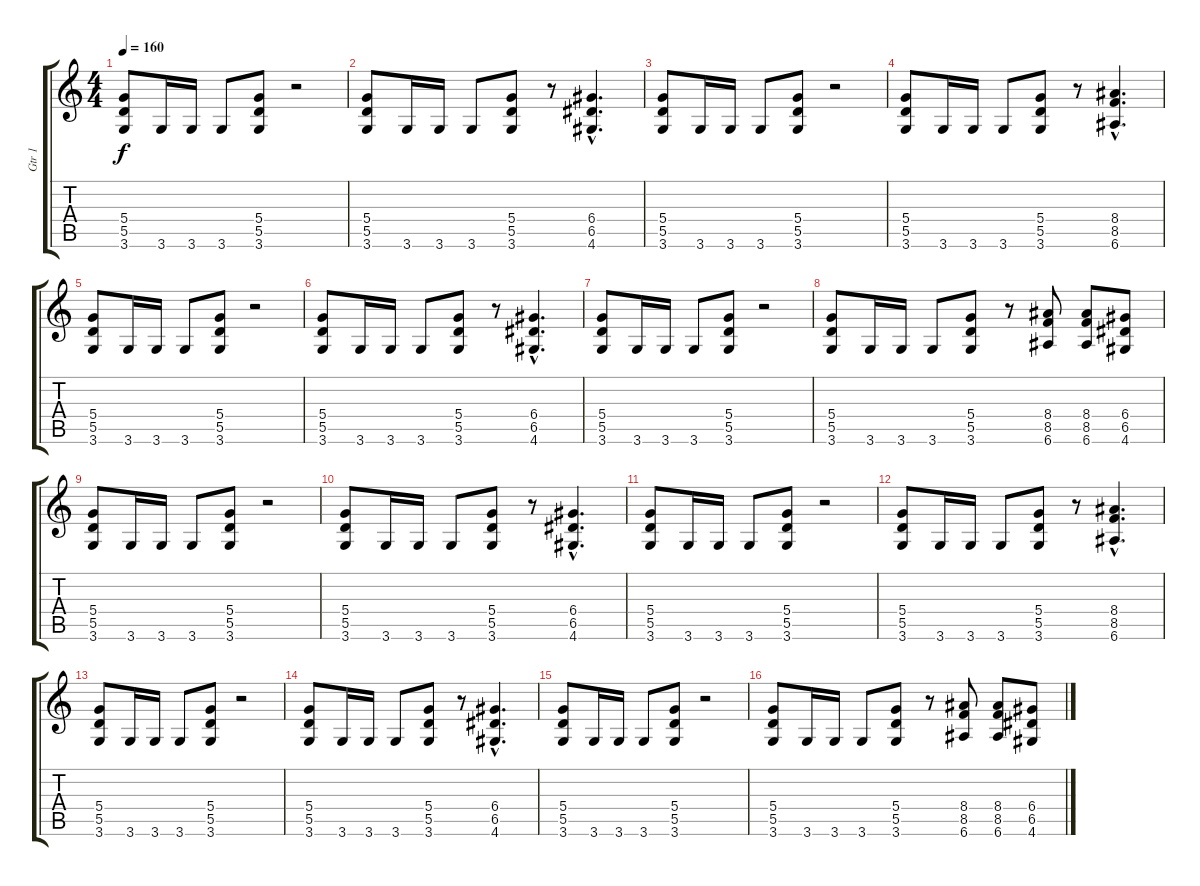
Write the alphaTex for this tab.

\track ("Gtr 1" "Gtr 1") {instrument distortionguitar}
\staff {score tabs}
\tuning (E4 B3 G3 D3 A2 E2) {hide}
\ts (4 4)
\tempo 160
\clef g2
\ks c
(5.4 5.5 3.6).8{dy f instrument distortionguitar} 3.6.16 3.6.16 3.6.8 (5.4 5.5 3.6).8 r.2 |
(5.4 5.5 3.6).8 3.6.16 3.6.16 3.6.8 (5.4 5.5 3.6).8 r.8 (6.4{hac} 6.5{hac} 4.6{hac}).4{d} |
(5.4 5.5 3.6).8 3.6.16 3.6.16 3.6.8 (5.4 5.5 3.6).8 r.2 |
(5.4 5.5 3.6).8 3.6.16 3.6.16 3.6.8 (5.4 5.5 3.6).8 r.8 (8.4{hac} 8.5{hac} 6.6{hac}).4{d} |
(5.4 5.5 3.6).8 3.6.16 3.6.16 3.6.8 (5.4 5.5 3.6).8 r.2 |
(5.4 5.5 3.6).8 3.6.16 3.6.16 3.6.8 (5.4 5.5 3.6).8 r.8 (6.4{hac} 6.5{hac} 4.6{hac}).4{d} |
(5.4 5.5 3.6).8 3.6.16 3.6.16 3.6.8 (5.4 5.5 3.6).8 r.2 |
(5.4 5.5 3.6).8 3.6.16 3.6.16 3.6.8 (5.4 5.5 3.6).8 r.8 (8.4 8.5 6.6).8 (8.4 8.5 6.6).8 (6.4 6.5 4.6).8 |
(5.4 5.5 3.6).8 3.6.16 3.6.16 3.6.8 (5.4 5.5 3.6).8 r.2 |
(5.4 5.5 3.6).8 3.6.16 3.6.16 3.6.8 (5.4 5.5 3.6).8 r.8 (6.4{hac} 6.5{hac} 4.6{hac}).4{d} |
(5.4 5.5 3.6).8 3.6.16 3.6.16 3.6.8 (5.4 5.5 3.6).8 r.2 |
(5.4 5.5 3.6).8 3.6.16 3.6.16 3.6.8 (5.4 5.5 3.6).8 r.8 (8.4{hac} 8.5{hac} 6.6{hac}).4{d} |
(5.4 5.5 3.6).8 3.6.16 3.6.16 3.6.8 (5.4 5.5 3.6).8 r.2 |
(5.4 5.5 3.6).8 3.6.16 3.6.16 3.6.8 (5.4 5.5 3.6).8 r.8 (6.4{hac} 6.5{hac} 4.6{hac}).4{d} |
(5.4 5.5 3.6).8 3.6.16 3.6.16 3.6.8 (5.4 5.5 3.6).8 r.2 |
(5.4 5.5 3.6).8 3.6.16 3.6.16 3.6.8 (5.4 5.5 3.6).8 r.8 (8.4 8.5 6.6).8 (8.4 8.5 6.6).8 (6.4 6.5 4.6).8
